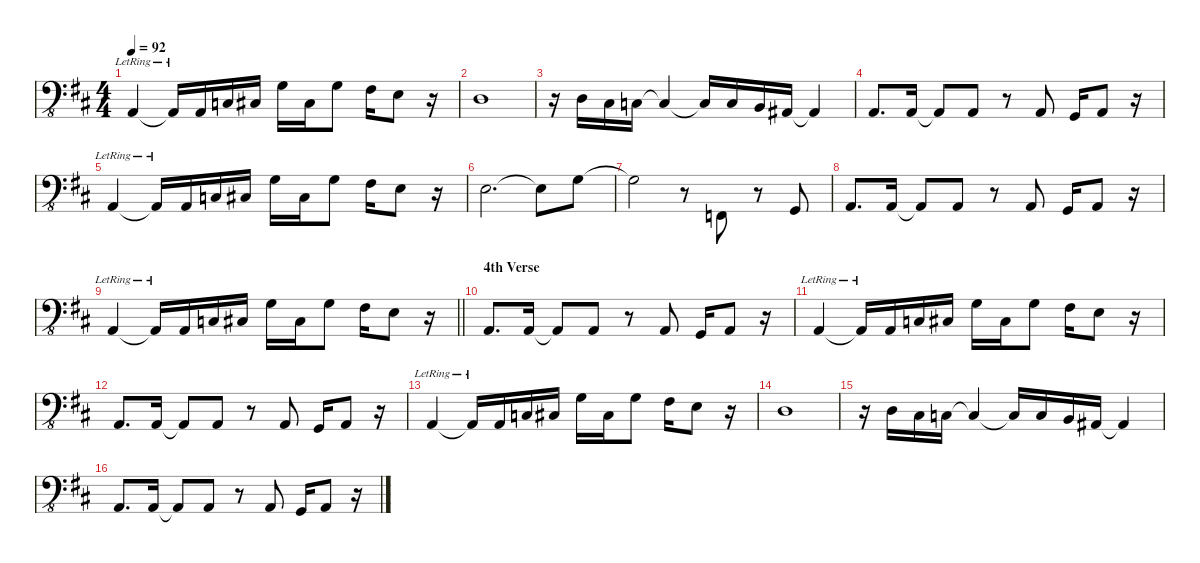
\defaultSystemsLayout 4
\hideDynamics
\bracketExtendMode groupsimilarinstruments
\singleTrackTrackNamePolicy hidden
\multiTrackTrackNamePolicy hidden
\otherSystemsTrackNameOrientation horizontal
\track ("Clavinet (left hand)" "clav.") {instrument clavinet}
\staff {score}
\tuning (E3 B2 G2 D2 A1 E1)
\ts (4 4)
\tempo 92
\clef f4
\ottava 8vb
\ks d
0.5{lr acc forcenatural}.4{dy f beam Up} 0.5{lr t acc forcenatural}.16{beam Up} 0.5{acc forcenatural}.16{beam Up} 3.5{acc forcenatural}.16{beam Up} 4.5{acc #}.16{beam Up} 5.4{acc forcenatural}.16{beam Down} 4.5{acc #}.16{beam Down} 5.4{acc forcenatural}.8{beam Down} 4.4{acc #}.16{beam Down} 2.4{acc forcenatural}.8{beam Down} r.16{beam Down} |
5.5{acc forcenatural}.1{beam Down} |
r.16{beam Down} 5.5{acc forcenatural}.16{beam Up} 4.5{acc #}.16{beam Up} 3.5{acc forcenatural}.16{beam Up} 3.5{t acc forcenatural}.4{beam Up} 3.5{t acc forcenatural}.16{beam Up} 3.5{acc forcenatural}.16{beam Up} 2.5{acc forcenatural}.16{beam Up} 1.5{acc #}.16{beam Up} 1.5{t acc #}.4{beam Up} |
0.5{acc forcenatural}.8{d beam Up} 0.5{acc forcenatural}.16{beam Up} 0.5{t acc forcenatural}.8{beam Up} 0.5{acc forcenatural}.8{beam Up} r.8{beam Up} 0.5{acc forcenatural}.8{beam Up} 3.6{acc forcenatural}.16{beam Up} 0.5{acc forcenatural}.8{beam Up} r.16{beam Up} |
0.5{lr acc forcenatural}.4{beam Up} 0.5{lr t acc forcenatural}.16{beam Up} 0.5{acc forcenatural}.16{beam Up} 3.5{acc forcenatural}.16{beam Up} 4.5{acc #}.16{beam Up} 5.4{acc forcenatural}.16{beam Down} 4.5{acc #}.16{beam Down} 5.4{acc forcenatural}.8{beam Down} 4.4{acc #}.16{beam Down} 2.4{acc forcenatural}.8{beam Down} r.16{beam Down} |
7.5{acc forcenatural}.2{d beam Down} 7.5{t acc forcenatural}.8{beam Down} 10.5{acc forcenatural}.8{beam Down} |
10.5{t acc forcenatural}.2{beam Down} r.8{beam Down} 1.6{acc forcenatural}.8{beam Up} r.8{beam Up} 3.6{acc forcenatural}.8{beam Up} |
0.5{acc forcenatural}.8{d beam Up} 0.5{acc forcenatural}.16{beam Up} 0.5{t acc forcenatural}.8{beam Up} 0.5{acc forcenatural}.8{beam Up} r.8{beam Up} 0.5{acc forcenatural}.8{beam Up} 3.6{acc forcenatural}.16{beam Up} 0.5{acc forcenatural}.8{beam Up} r.16{beam Up} |
\barLineRight lightlight
0.5{lr acc forcenatural}.4{beam Up} 0.5{lr t acc forcenatural}.16{beam Up} 0.5{acc forcenatural}.16{beam Up} 3.5{acc forcenatural}.16{beam Up} 4.5{acc #}.16{beam Up} 5.4{acc forcenatural}.16{beam Down} 4.5{acc #}.16{beam Down} 5.4{acc forcenatural}.8{beam Down} 4.4{acc #}.16{beam Down} 2.4{acc forcenatural}.8{beam Down} r.16{beam Down} |
\section ("" "4th Verse")
0.5{acc forcenatural}.8{d beam Up} 0.5{acc forcenatural}.16{beam Up} 0.5{t acc forcenatural}.8{beam Up} 0.5{acc forcenatural}.8{beam Up} r.8{beam Up} 0.5{acc forcenatural}.8{beam Up} 3.6{acc forcenatural}.16{beam Up} 0.5{acc forcenatural}.8{beam Up} r.16{beam Up} |
0.5{lr acc forcenatural}.4{beam Up} 0.5{lr t acc forcenatural}.16{beam Up} 0.5{acc forcenatural}.16{beam Up} 3.5{acc forcenatural}.16{beam Up} 4.5{acc #}.16{beam Up} 5.4{acc forcenatural}.16{beam Down} 4.5{acc #}.16{beam Down} 5.4{acc forcenatural}.8{beam Down} 4.4{acc #}.16{beam Down} 2.4{acc forcenatural}.8{beam Down} r.16{beam Down} |
0.5{acc forcenatural}.8{d beam Up} 0.5{acc forcenatural}.16{beam Up} 0.5{t acc forcenatural}.8{beam Up} 0.5{acc forcenatural}.8{beam Up} r.8{beam Up} 0.5{acc forcenatural}.8{beam Up} 3.6{acc forcenatural}.16{beam Up} 0.5{acc forcenatural}.8{beam Up} r.16{beam Up} |
0.5{lr acc forcenatural}.4{beam Up} 0.5{lr t acc forcenatural}.16{beam Up} 0.5{acc forcenatural}.16{beam Up} 3.5{acc forcenatural}.16{beam Up} 4.5{acc #}.16{beam Up} 5.4{acc forcenatural}.16{beam Down} 4.5{acc #}.16{beam Down} 5.4{acc forcenatural}.8{beam Down} 4.4{acc #}.16{beam Down} 2.4{acc forcenatural}.8{beam Down} r.16{beam Down} |
5.5{acc forcenatural}.1{beam Down} |
r.16{beam Down} 5.5{acc forcenatural}.16{beam Up} 4.5{acc #}.16{beam Up} 3.5{acc forcenatural}.16{beam Up} 3.5{t acc forcenatural}.4{beam Up} 3.5{t acc forcenatural}.16{beam Up} 3.5{acc forcenatural}.16{beam Up} 2.5{acc forcenatural}.16{beam Up} 1.5{acc #}.16{beam Up} 1.5{t acc #}.4{beam Up} |
0.5{acc forcenatural}.8{d beam Up} 0.5{acc forcenatural}.16{beam Up} 0.5{t acc forcenatural}.8{beam Up} 0.5{acc forcenatural}.8{beam Up} r.8{beam Up} 0.5{acc forcenatural}.8{beam Up} 3.6{acc forcenatural}.16{beam Up} 0.5{acc forcenatural}.8{beam Up} r.16{beam Up}
